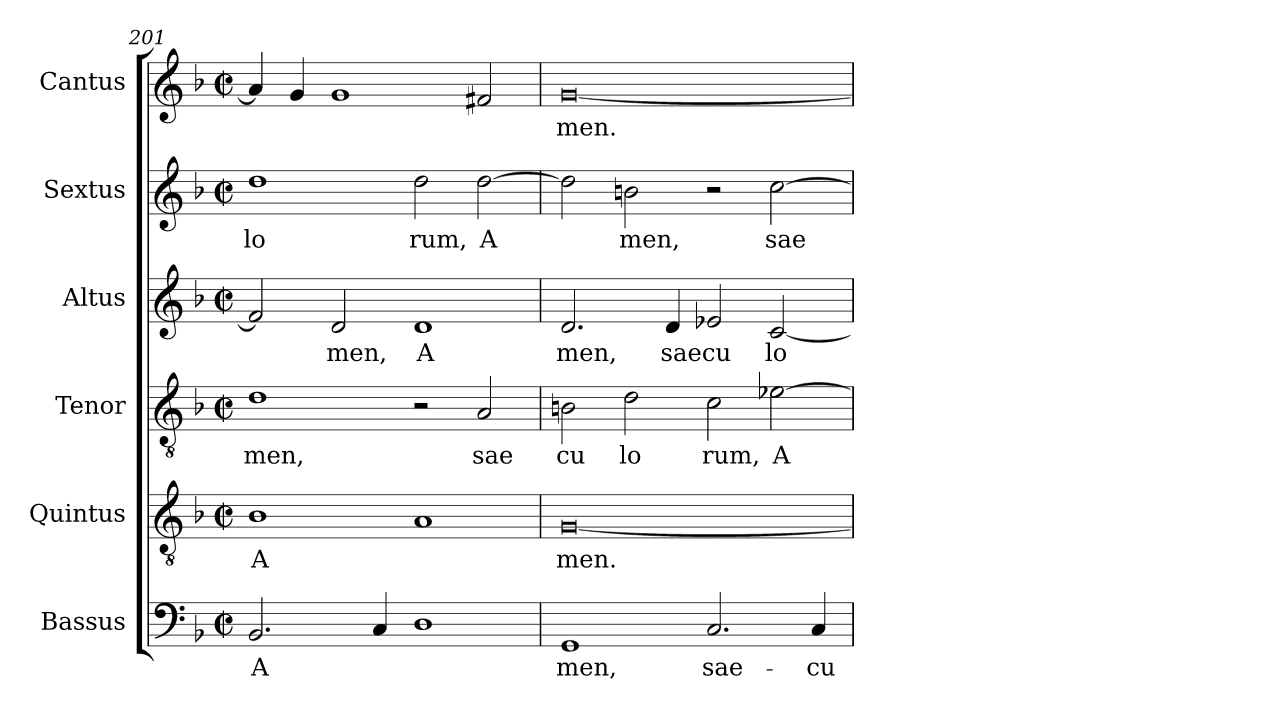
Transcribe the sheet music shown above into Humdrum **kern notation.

**kern	**text	**kern	**text	**kern	**text	**kern	**text	**kern	**text	**kern	**text
*part6	*part6	*part5	*part5	*part4	*part4	*part3	*part3	*part2	*part2	*part1	*part1
*staff6	*staff6	*staff5	*staff5	*staff4	*staff4	*staff3	*staff3	*staff2	*staff2	*staff1	*staff1
*I"Bassus	*	*I"Quintus	*	*I"Tenor	*	*I"Altus	*	*I"Sextus	*	*I"Cantus	*
*I'B	*	*I'Q	*	*I'T	*	*I'A	*	*I'S	*	*I'C	*
*clefF4	*	*clefGv2	*	*clefGv2	*	*clefG2	*	*clefG2	*	*clefG2	*
*k[b-]	*	*k[b-]	*	*k[b-]	*	*k[b-]	*	*k[b-]	*	*k[b-]	*
*F:	*	*F:	*	*F:	*	*F:	*	*F:	*	*F:	*
*M2/2	*	*M2/2	*	*M2/2	*	*M2/2	*	*M2/2	*	*M2/2	*
*met(c|)	*	*met(c|)	*	*met(c|)	*	*met(c|)	*	*met(c|)	*	*met(c|)	*
=201	=201	=201	=201	=201	=201	=201	=201	=201	=201	=201	=201
!	!LO:LY:b:cj	!	!LO:LY:b:cj	!	!LO:LY:b:cj	!	!LO:LY:b:cj	!	!LO:LY:b:cj	!	!LO:LY:b:cj
2.BB-/	A-	1B-	A	1d	men,	2f/]	.	1dd	lo	4a/]	.
!	!	!	!	!	!	!	!	!	!	!	!LO:LY:b:cj
.	.	.	.	.	.	.	.	.	.	4g/	.
!	!	!	!	!	!	!	!LO:LY:b:cj	!	!	!	!LO:LY:b:cj
.	.	.	.	.	.	2d/	men,	.	.	1g	.
!	!LO:LY:b:cj	!	!	!	!	!	!	!	!	!	!
4C/	--	.	.	.	.	.	.	.	.	.	.
!	!LO:LY:b:cj	!	!LO:LY:b:cj	!	!	!	!LO:LY:b:cj	!	!LO:LY:b:cj	!	!
1D	--	1A	.	2r	.	1d	A	2dd\	rum,	.	.
!	!	!	!	!	!LO:LY:b:cj	!	!	!	!LO:LY:b:cj	!	!LO:LY:b:cj
.	.	.	.	2A/	sae	.	.	[>2dd\	A	2f#/	.
=202	=202	=202	=202	=202	=202	=202	=202	=202	=202	=202	=202
!	!LO:LY:b:cj	!	!LO:LY:b:cj	!	!LO:LY:b:cj	!	!LO:LY:b:cj	!	!LO:LY:b:cj	!	!LO:LY:b:cj
1GG	-men,	[<0G	men.	2Bn\	cu	2.d/	men,	2dd\]	.	[<0g	men.
!	!	!	!	!	!LO:LY:b:cj	!	!	!	!LO:LY:b:cj	!	!
.	.	.	.	2d\	lo	.	.	2bn\	men,	.	.
!	!	!	!	!	!	!	!LO:LY:b:cj	!	!	!	!
.	.	.	.	.	.	4d/	saecu	.	.	.	.
!	!LO:LY:b:cj	!	!	!	!LO:LY:b:cj	!	!LO:LY:b:cj	!	!	!	!
2.C/	sae-	.	.	2c\	rum,	2e-X/	.	2r	.	.	.
!	!	!	!	!	!LO:LY:b:cj	!	!LO:LY:b:cj	!	!LO:LY:b:cj	!	!
.	.	.	.	[>2e-X\	A	[<2c/	lo	[>2cc\	sae	.	.
!	!LO:LY:b:cj	!	!	!	!	!	!	!	!	!	!
4C/	-cu-	.	.	.	.	.	.	.	.	.	.
=	=	=	=	=	=	=	=	=	=	=	=
*-	*-	*-	*-	*-	*-	*-	*-	*-	*-	*-	*-
